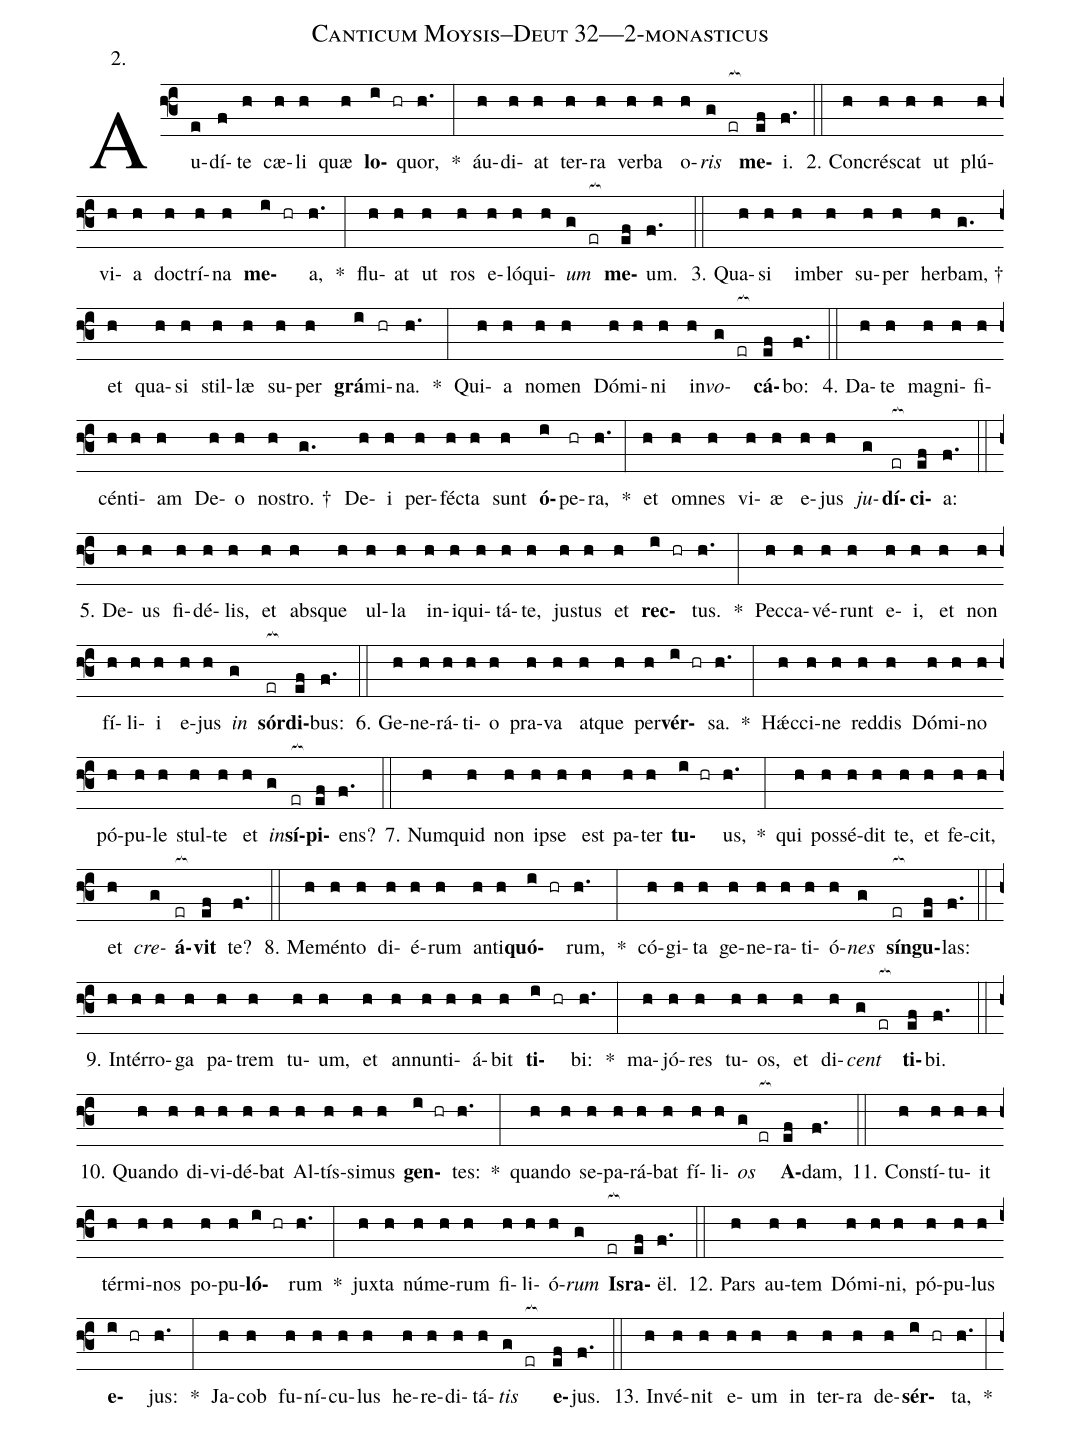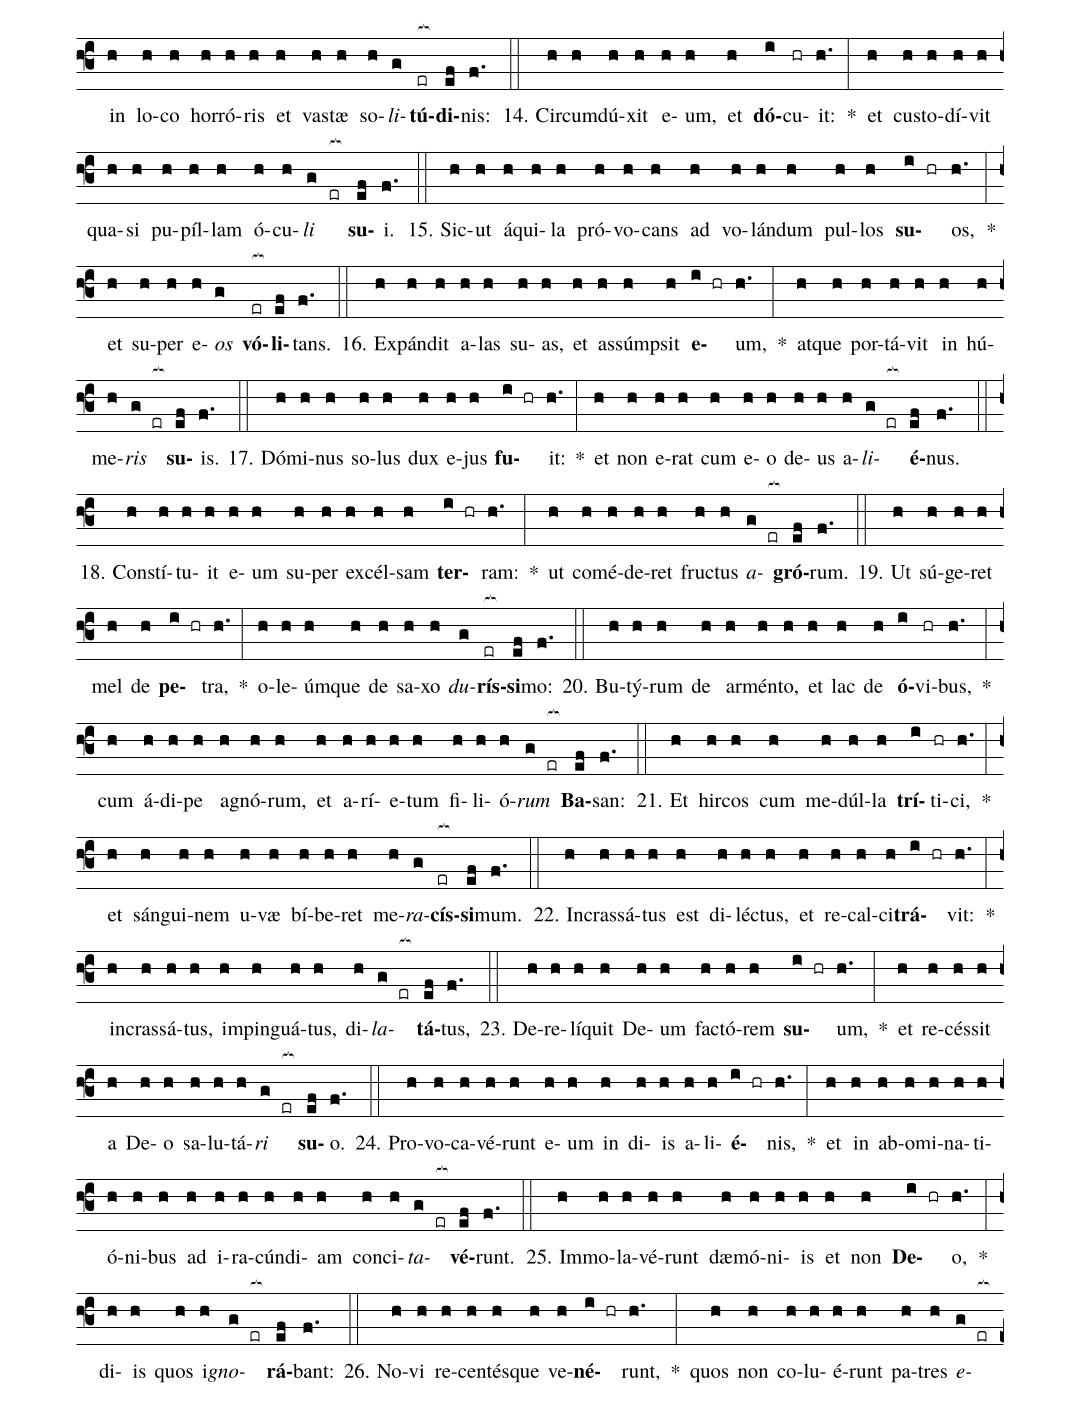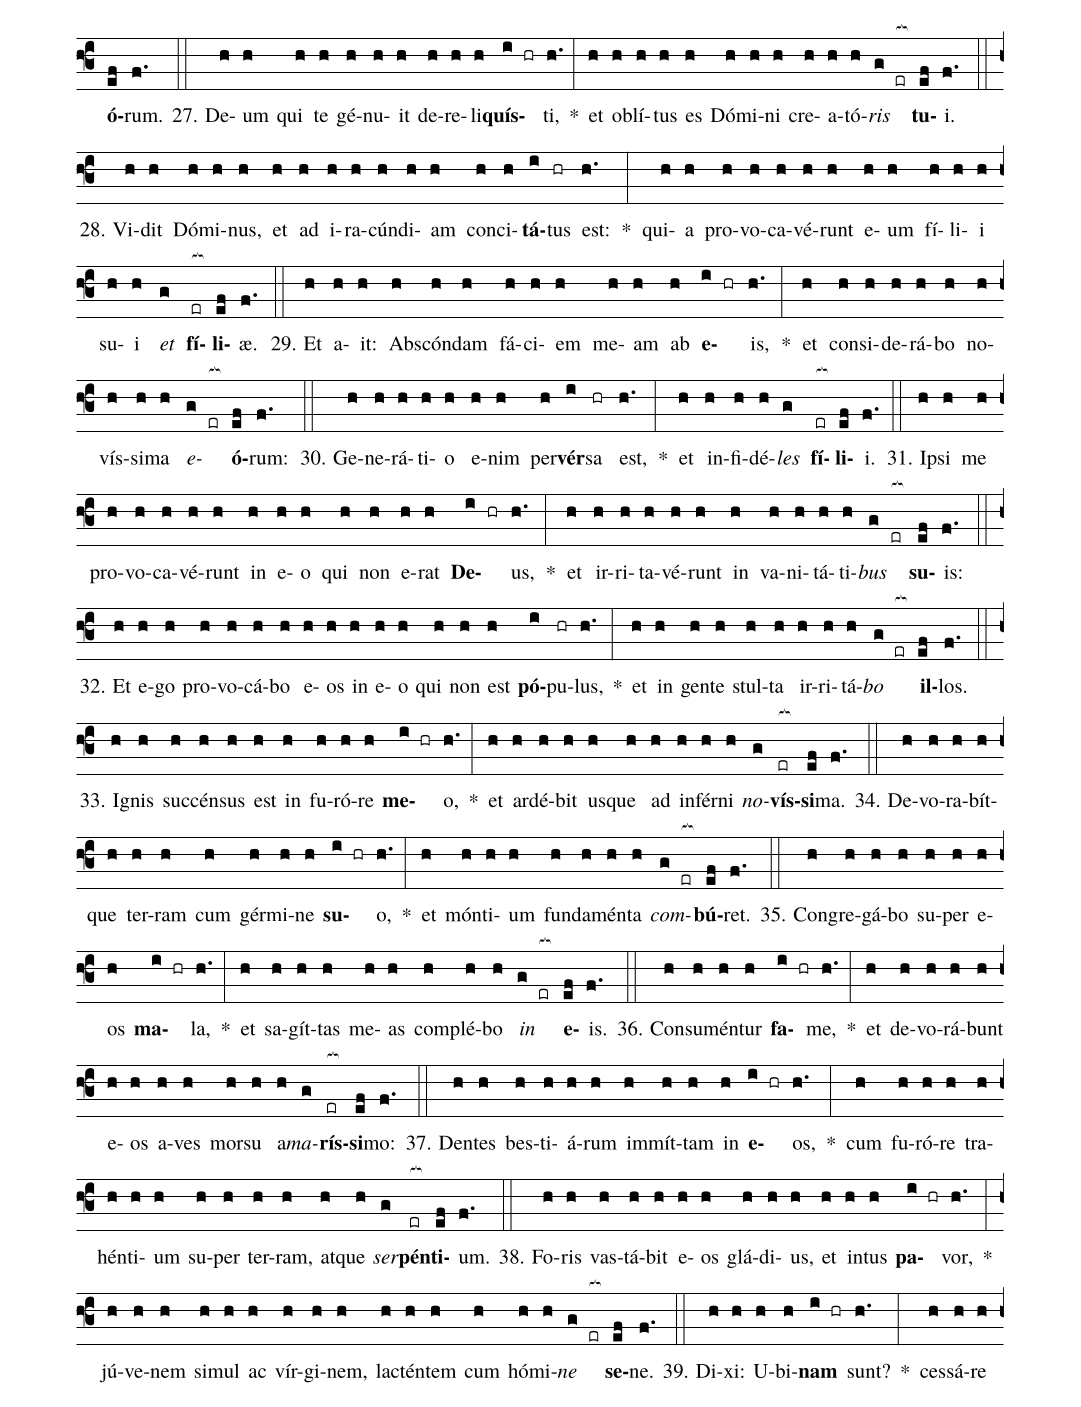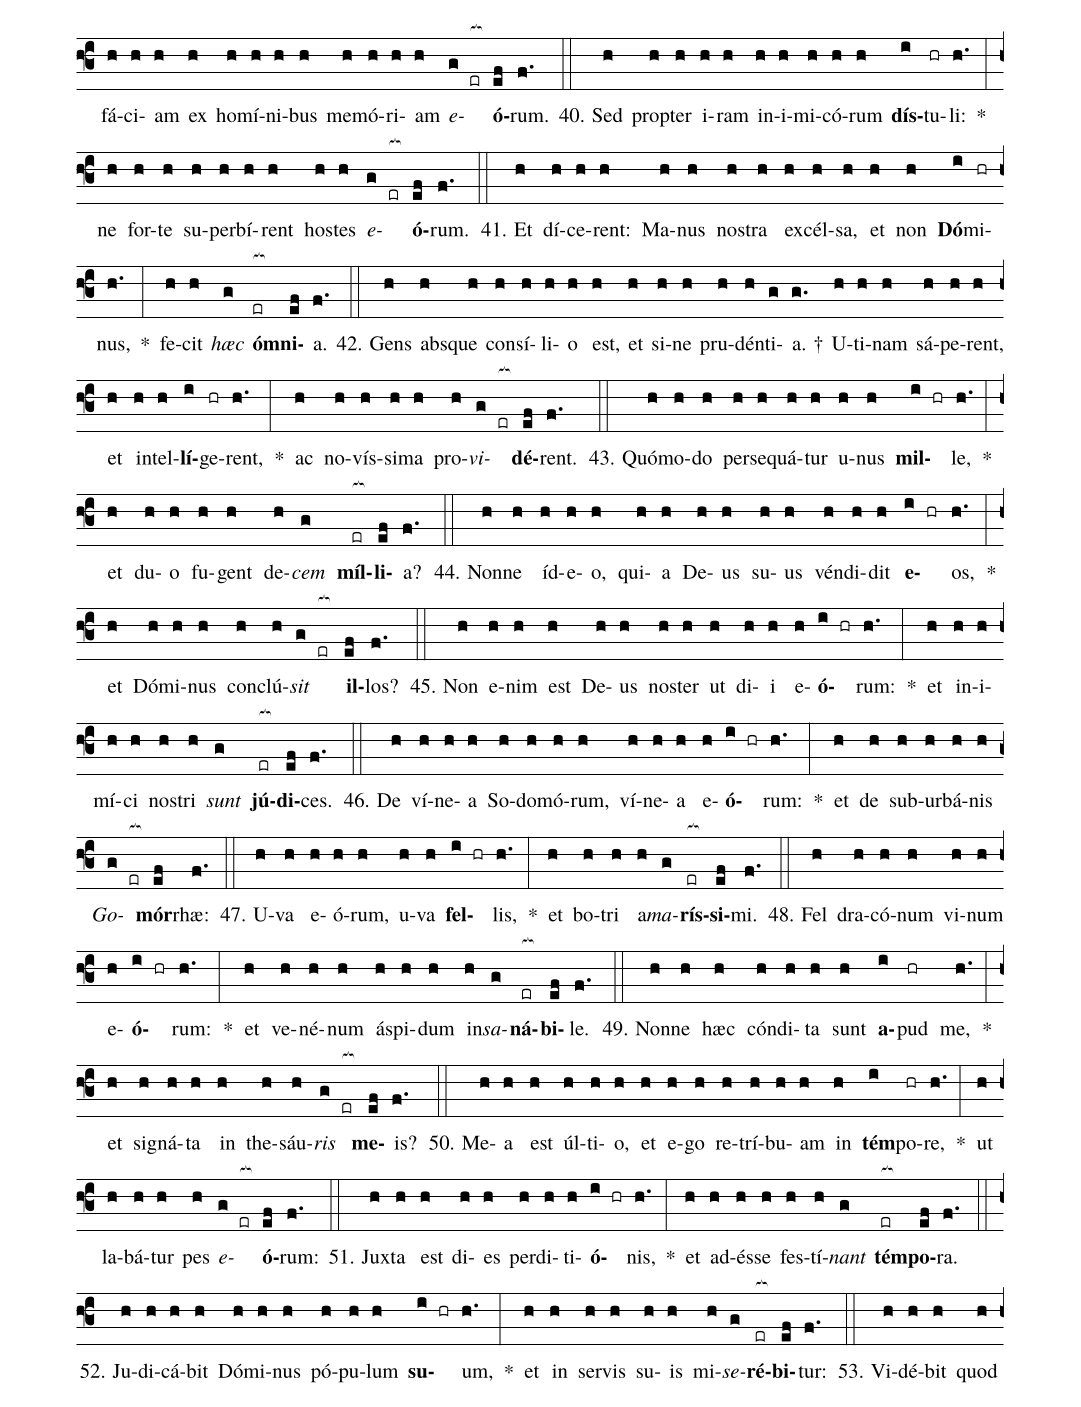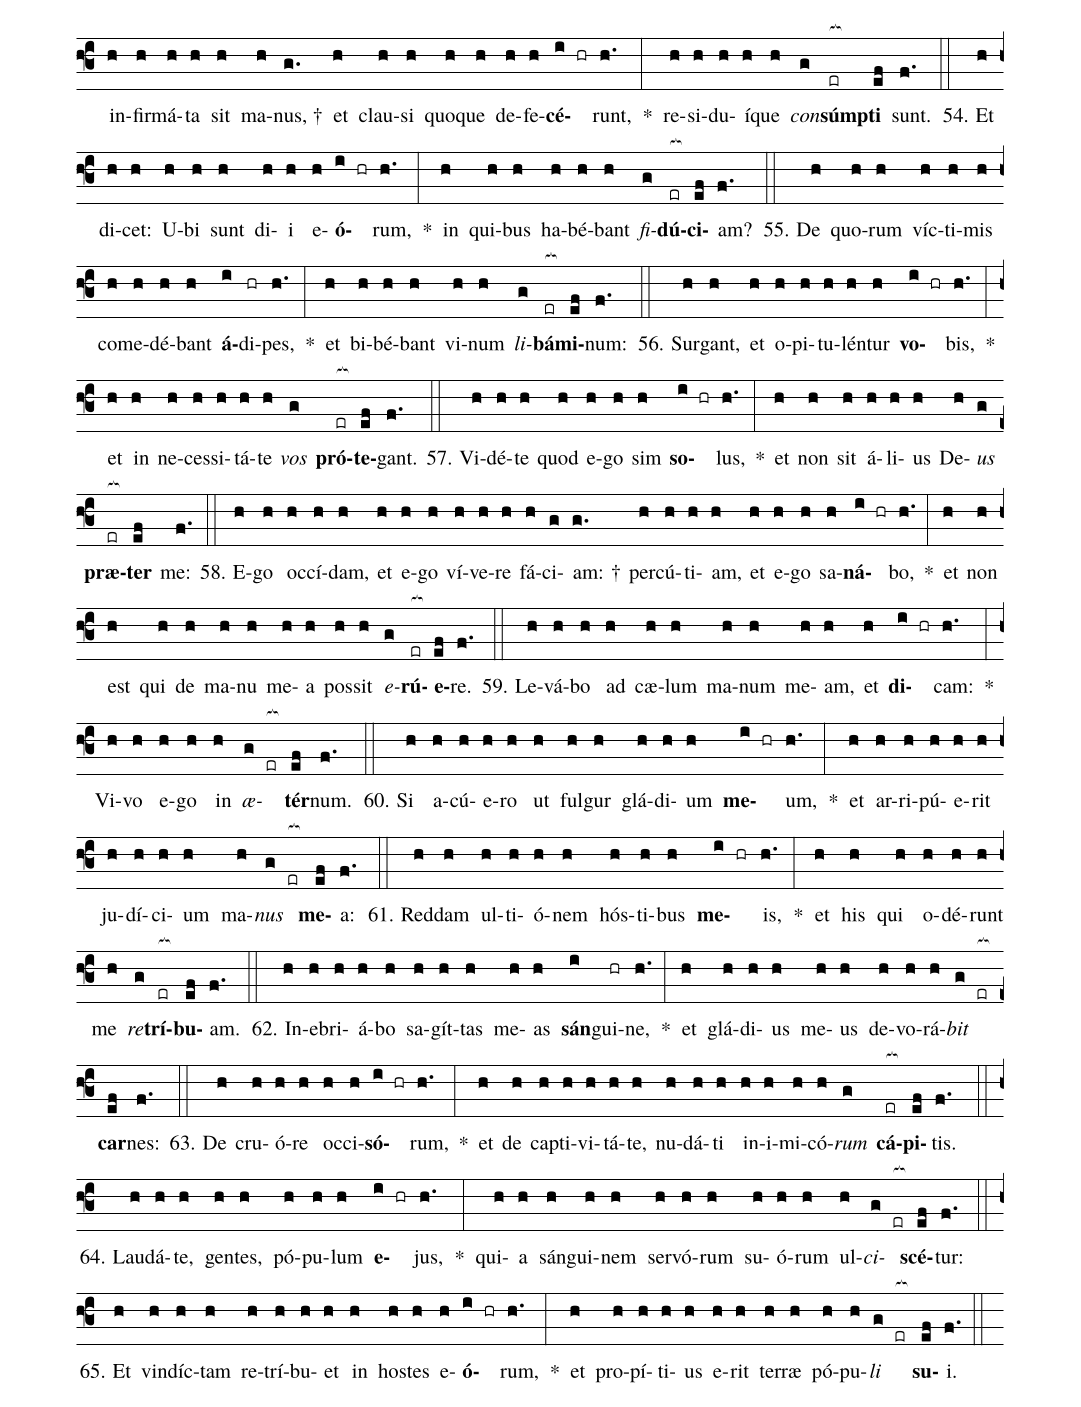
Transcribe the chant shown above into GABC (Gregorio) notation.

name: Canticum Moysis--Deut 32---2-monasticus;
annotation: 2.;
%%
(f3)Au(e)dí(f)te(h) cæ(h)li(h) quæ(h) <b>lo</b>(i hr)quor,(h.) *(:) áu(h)di(h)at(h) ter(h)ra(h) ver(h)ba(h) o(h)<i>ris</i>(g er[ocb:1{]) <b>me</b>(ef[ocb:0}])i.(f.) (::)
2. Con(h)crés(h)cat(h) ut(h) plú(h)vi(h)a(h) doc(h)trí(h)na(h) <b>me</b>(i hr)a,(h.) *(:) flu(h)at(h) ut(h) ros(h) e(h)ló(h)qui(h)<i>um</i>(g er[ocb:1{]) <b>me</b>(ef[ocb:0}])um.(f.) (::)
3. Qua(h)si(h) im(h)ber(h) su(h)per(h) her(h)bam, †(g.) et(h) qua(h)si(h) stil(h)læ(h) su(h)per(h) <b>grá</b>(i)mi(hr)na.(h.) *(:) Qui(h)a(h) no(h)men(h) Dó(h)mi(h)ni(h) in(h)<i>vo</i>(g er[ocb:1{])<b>cá</b>(ef[ocb:0}])bo:(f.) (::)
4. Da(h)te(h) ma(h)gni(h)fi(h)cén(h)ti(h)am(h) De(h)o(h) nos(h)tro. †(g.) De(h)i(h) per(h)féc(h)ta(h) sunt(h) <b>ó</b>(i)pe(hr)ra,(h.) *(:) et(h) om(h)nes(h) vi(h)æ(h) e(h)jus(h) <i>ju</i>(g)<b>dí</b>(er[ocb:1{])<b>ci</b>(ef[ocb:0}])a:(f.) (::)
5. De(h)us(h) fi(h)dé(h)lis,(h) et(h) abs(h)que(h) ul(h)la(h) in(h)i(h)qui(h)tá(h)te,(h) jus(h)tus(h) et(h) <b>rec</b>(i hr)tus.(h.) *(:) Pec(h)ca(h)vé(h)runt(h) e(h)i,(h) et(h) non(h) fí(h)li(h)i(h) e(h)jus(h) <i>in</i>(g) <b>sór</b>(er[ocb:1{])<b>di</b>(ef[ocb:0}])bus:(f.) (::)
6. Ge(h)ne(h)rá(h)ti(h)o(h) pra(h)va(h) at(h)que(h) per(h)<b>vér</b>(i hr)sa.(h.) *(:) Hǽc(h)ci(h)ne(h) red(h)dis(h) Dó(h)mi(h)no(h) pó(h)pu(h)le(h) stul(h)te(h) et(h) <i>in</i>(g)<b>sí</b>(er[ocb:1{])<b>pi</b>(ef[ocb:0}])ens?(f.) (::)
7. Num(h)quid(h) non(h) ip(h)se(h) est(h) pa(h)ter(h) <b>tu</b>(i hr)us,(h.) *(:) qui(h) pos(h)sé(h)dit(h) te,(h) et(h) fe(h)cit,(h) et(h) <i>cre</i>(g)<b>á</b>(er[ocb:1{])<b>vit</b>(ef[ocb:0}]) te?(f.) (::)
8. Me(h)mén(h)to(h) di(h)é(h)rum(h) an(h)ti(h)<b>quó</b>(i hr)rum,(h.) *(:) có(h)gi(h)ta(h) ge(h)ne(h)ra(h)ti(h)ó(h)<i>nes</i>(g) <b>sín</b>(er[ocb:1{])<b>gu</b>(ef[ocb:0}])las:(f.) (::)
9. In(h)tér(h)ro(h)ga(h) pa(h)trem(h) tu(h)um,(h) et(h) an(h)nun(h)ti(h)á(h)bit(h) <b>ti</b>(i hr)bi:(h.) *(:) ma(h)jó(h)res(h) tu(h)os,(h) et(h) di(h)<i>cent</i>(g er[ocb:1{]) <b>ti</b>(ef[ocb:0}])bi.(f.) (::)
10. Quan(h)do(h) di(h)vi(h)dé(h)bat(h) Al(h)tís(h)si(h)mus(h) <b>gen</b>(i hr)tes:(h.) *(:) quan(h)do(h) se(h)pa(h)rá(h)bat(h) fí(h)li(h)<i>os</i>(g er[ocb:1{]) <b>A</b>(ef[ocb:0}])dam,(f.) (::)
11. Con(h)stí(h)tu(h)it(h) tér(h)mi(h)nos(h) po(h)pu(h)<b>ló</b>(i hr)rum(h.) *(:) jux(h)ta(h) nú(h)me(h)rum(h) fi(h)li(h)ó(h)<i>rum</i>(g) <b>Is</b>(er[ocb:1{])<b>ra</b>(ef[ocb:0}])ël.(f.) (::)
12. Pars(h) au(h)tem(h) Dó(h)mi(h)ni,(h) pó(h)pu(h)lus(h) <b>e</b>(i hr)jus:(h.) *(:) Ja(h)cob(h) fu(h)ní(h)cu(h)lus(h) he(h)re(h)di(h)tá(h)<i>tis</i>(g er[ocb:1{]) <b>e</b>(ef[ocb:0}])jus.(f.) (::)
13. In(h)vé(h)nit(h) e(h)um(h) in(h) ter(h)ra(h) de(h)<b>sér</b>(i hr)ta,(h.) *(:) in(h) lo(h)co(h) hor(h)ró(h)ris(h) et(h) vas(h)tæ(h) so(h)<i>li</i>(g)<b>tú</b>(er[ocb:1{])<b>di</b>(ef[ocb:0}])nis:(f.) (::)
14. Cir(h)cum(h)dú(h)xit(h) e(h)um,(h) et(h) <b>dó</b>(i)cu(hr)it:(h.) *(:) et(h) cus(h)to(h)dí(h)vit(h) qua(h)si(h) pu(h)píl(h)lam(h) ó(h)cu(h)<i>li</i>(g er[ocb:1{]) <b>su</b>(ef[ocb:0}])i.(f.) (::)
15. Sic(h)ut(h) á(h)qui(h)la(h) pró(h)vo(h)cans(h) ad(h) vo(h)lán(h)dum(h) pul(h)los(h) <b>su</b>(i hr)os,(h.) *(:) et(h) su(h)per(h) e(h)<i>os</i>(g) <b>vó</b>(er[ocb:1{])<b>li</b>(ef[ocb:0}])tans.(f.) (::)
16. Ex(h)pán(h)dit(h) a(h)las(h) su(h)as,(h) et(h) as(h)súmp(h)sit(h) <b>e</b>(i hr)um,(h.) *(:) at(h)que(h) por(h)tá(h)vit(h) in(h) hú(h)me(h)<i>ris</i>(g er[ocb:1{]) <b>su</b>(ef[ocb:0}])is.(f.) (::)
17. Dó(h)mi(h)nus(h) so(h)lus(h) dux(h) e(h)jus(h) <b>fu</b>(i hr)it:(h.) *(:) et(h) non(h) e(h)rat(h) cum(h) e(h)o(h) de(h)us(h) a(h)<i>li</i>(g er[ocb:1{])<b>é</b>(ef[ocb:0}])nus.(f.) (::)
18. Con(h)stí(h)tu(h)it(h) e(h)um(h) su(h)per(h) ex(h)cél(h)sam(h) <b>ter</b>(i hr)ram:(h.) *(:) ut(h) com(h)é(h)de(h)ret(h) fruc(h)tus(h) <i>a</i>(g er[ocb:1{])<b>gró</b>(ef[ocb:0}])rum.(f.) (::)
19. Ut(h) sú(h)ge(h)ret(h) mel(h) de(h) <b>pe</b>(i hr)tra,(h.) *(:) o(h)le(h)úm(h)que(h) de(h) sa(h)xo(h) <i>du</i>(g)<b>rís</b>(er[ocb:1{])<b>si</b>(ef[ocb:0}])mo:(f.) (::)
20. Bu(h)tý(h)rum(h) de(h) ar(h)mén(h)to,(h) et(h) lac(h) de(h) <b>ó</b>(i)vi(hr)bus,(h.) *(:) cum(h) á(h)di(h)pe(h) a(h)gnó(h)rum,(h) et(h) a(h)rí(h)e(h)tum(h) fi(h)li(h)ó(h)<i>rum</i>(g er[ocb:1{]) <b>Ba</b>(ef[ocb:0}])san:(f.) (::)
21. Et(h) hir(h)cos(h) cum(h) me(h)dúl(h)la(h) <b>trí</b>(i)ti(hr)ci,(h.) *(:) et(h) sán(h)gui(h)nem(h) u(h)væ(h) bí(h)be(h)ret(h) me(h)<i>ra</i>(g)<b>cís</b>(er[ocb:1{])<b>si</b>(ef[ocb:0}])mum.(f.) (::)
22. In(h)cras(h)sá(h)tus(h) est(h) di(h)léc(h)tus,(h) et(h) re(h)cal(h)ci(h)<b>trá</b>(i hr)vit:(h.) *(:) in(h)cras(h)sá(h)tus,(h) im(h)pin(h)guá(h)tus,(h) di(h)<i>la</i>(g er[ocb:1{])<b>tá</b>(ef[ocb:0}])tus,(f.) (::)
23. De(h)re(h)lí(h)quit(h) De(h)um(h) fac(h)tó(h)rem(h) <b>su</b>(i hr)um,(h.) *(:) et(h) re(h)cés(h)sit(h) a(h) De(h)o(h) sa(h)lu(h)tá(h)<i>ri</i>(g er[ocb:1{]) <b>su</b>(ef[ocb:0}])o.(f.) (::)
24. Pro(h)vo(h)ca(h)vé(h)runt(h) e(h)um(h) in(h) di(h)is(h) a(h)li(h)<b>é</b>(i hr)nis,(h.) *(:) et(h) in(h) ab(h)o(h)mi(h)na(h)ti(h)ó(h)ni(h)bus(h) ad(h) i(h)ra(h)cún(h)di(h)am(h) con(h)ci(h)<i>ta</i>(g er[ocb:1{])<b>vé</b>(ef[ocb:0}])runt.(f.) (::)
25. Im(h)mo(h)la(h)vé(h)runt(h) dæ(h)mó(h)ni(h)is(h) et(h) non(h) <b>De</b>(i hr)o,(h.) *(:) di(h)is(h) quos(h) i(h)<i>gno</i>(g er[ocb:1{])<b>rá</b>(ef[ocb:0}])bant:(f.) (::)
26. No(h)vi(h) re(h)cen(h)tés(h)que(h) ve(h)<b>né</b>(i hr)runt,(h.) *(:) quos(h) non(h) co(h)lu(h)é(h)runt(h) pa(h)tres(h) <i>e</i>(g er[ocb:1{])<b>ó</b>(ef[ocb:0}])rum.(f.) (::)
27. De(h)um(h) qui(h) te(h) gé(h)nu(h)it(h) de(h)re(h)li(h)<b>quís</b>(i hr)ti,(h.) *(:) et(h) ob(h)lí(h)tus(h) es(h) Dó(h)mi(h)ni(h) cre(h)a(h)tó(h)<i>ris</i>(g er[ocb:1{]) <b>tu</b>(ef[ocb:0}])i.(f.) (::)
28. Vi(h)dit(h) Dó(h)mi(h)nus,(h) et(h) ad(h) i(h)ra(h)cún(h)di(h)am(h) con(h)ci(h)<b>tá</b>(i)tus(hr) est:(h.) *(:) qui(h)a(h) pro(h)vo(h)ca(h)vé(h)runt(h) e(h)um(h) fí(h)li(h)i(h) su(h)i(h) <i>et</i>(g) <b>fí</b>(er[ocb:1{])<b>li</b>(ef[ocb:0}])æ.(f.) (::)
29. Et(h) a(h)it:(h) Abs(h)cón(h)dam(h) fá(h)ci(h)em(h) me(h)am(h) ab(h) <b>e</b>(i hr)is,(h.) *(:) et(h) con(h)si(h)de(h)rá(h)bo(h) no(h)vís(h)si(h)ma(h) <i>e</i>(g er[ocb:1{])<b>ó</b>(ef[ocb:0}])rum:(f.) (::)
30. Ge(h)ne(h)rá(h)ti(h)o(h) e(h)nim(h) per(h)<b>vér</b>(i)sa(hr) est,(h.) *(:) et(h) in(h)fi(h)dé(h)<i>les</i>(g) <b>fí</b>(er[ocb:1{])<b>li</b>(ef[ocb:0}])i.(f.) (::)
31. Ip(h)si(h) me(h) pro(h)vo(h)ca(h)vé(h)runt(h) in(h) e(h)o(h) qui(h) non(h) e(h)rat(h) <b>De</b>(i hr)us,(h.) *(:) et(h) ir(h)ri(h)ta(h)vé(h)runt(h) in(h) va(h)ni(h)tá(h)ti(h)<i>bus</i>(g er[ocb:1{]) <b>su</b>(ef[ocb:0}])is:(f.) (::)
32. Et(h) e(h)go(h) pro(h)vo(h)cá(h)bo(h) e(h)os(h) in(h) e(h)o(h) qui(h) non(h) est(h) <b>pó</b>(i)pu(hr)lus,(h.) *(:) et(h) in(h) gen(h)te(h) stul(h)ta(h) ir(h)ri(h)tá(h)<i>bo</i>(g er[ocb:1{]) <b>il</b>(ef[ocb:0}])los.(f.) (::)
33. I(h)gnis(h) suc(h)cén(h)sus(h) est(h) in(h) fu(h)ró(h)re(h) <b>me</b>(i hr)o,(h.) *(:) et(h) ar(h)dé(h)bit(h) us(h)que(h) ad(h) in(h)fér(h)ni(h) <i>no</i>(g)<b>vís</b>(er[ocb:1{])<b>si</b>(ef[ocb:0}])ma.(f.) (::)
34. De(h)vo(h)ra(h)bít(h)que(h) ter(h)ram(h) cum(h) gér(h)mi(h)ne(h) <b>su</b>(i hr)o,(h.) *(:) et(h) món(h)ti(h)um(h) fun(h)da(h)mén(h)ta(h) <i>com</i>(g er[ocb:1{])<b>bú</b>(ef[ocb:0}])ret.(f.) (::)
35. Con(h)gre(h)gá(h)bo(h) su(h)per(h) e(h)os(h) <b>ma</b>(i hr)la,(h.) *(:) et(h) sa(h)gít(h)tas(h) me(h)as(h) com(h)plé(h)bo(h) <i>in</i>(g er[ocb:1{]) <b>e</b>(ef[ocb:0}])is.(f.) (::)
36. Con(h)su(h)mén(h)tur(h) <b>fa</b>(i hr)me,(h.) *(:) et(h) de(h)vo(h)rá(h)bunt(h) e(h)os(h) a(h)ves(h) mor(h)su(h) a(h)<i>ma</i>(g)<b>rís</b>(er[ocb:1{])<b>si</b>(ef[ocb:0}])mo:(f.) (::)
37. Den(h)tes(h) bes(h)ti(h)á(h)rum(h) im(h)mít(h)tam(h) in(h) <b>e</b>(i hr)os,(h.) *(:) cum(h) fu(h)ró(h)re(h) tra(h)hén(h)ti(h)um(h) su(h)per(h) ter(h)ram,(h) at(h)que(h) <i>ser</i>(g)<b>pén</b>(er[ocb:1{])<b>ti</b>(ef[ocb:0}])um.(f.) (::)
38. Fo(h)ris(h) vas(h)tá(h)bit(h) e(h)os(h) glá(h)di(h)us,(h) et(h) in(h)tus(h) <b>pa</b>(i hr)vor,(h.) *(:) jú(h)ve(h)nem(h) si(h)mul(h) ac(h) vír(h)gi(h)nem,(h) lac(h)tén(h)tem(h) cum(h) hó(h)mi(h)<i>ne</i>(g er[ocb:1{]) <b>se</b>(ef[ocb:0}])ne.(f.) (::)
39. Di(h)xi:(h) U(h)bi(h)<b>nam</b>(i hr) sunt?(h.) *(:) ces(h)sá(h)re(h) fá(h)ci(h)am(h) ex(h) ho(h)mí(h)ni(h)bus(h) me(h)mó(h)ri(h)am(h) <i>e</i>(g er[ocb:1{])<b>ó</b>(ef[ocb:0}])rum.(f.) (::)
40. Sed(h) prop(h)ter(h) i(h)ram(h) in(h)i(h)mi(h)có(h)rum(h) <b>dís</b>(i)tu(hr)li:(h.) *(:) ne(h) for(h)te(h) su(h)per(h)bí(h)rent(h) hos(h)tes(h) <i>e</i>(g er[ocb:1{])<b>ó</b>(ef[ocb:0}])rum.(f.) (::)
41. Et(h) dí(h)ce(h)rent:(h) Ma(h)nus(h) nos(h)tra(h) ex(h)cél(h)sa,(h) et(h) non(h) <b>Dó</b>(i)mi(hr)nus,(h.) *(:) fe(h)cit(h) <i>hæc</i>(g) <b>óm</b>(er[ocb:1{])<b>ni</b>(ef[ocb:0}])a.(f.) (::)
42. Gens(h) abs(h)que(h) con(h)sí(h)li(h)o(h) est,(h) et(h) si(h)ne(h) pru(h)dén(h)ti(g)a. †(g.) U(h)ti(h)nam(h) sá(h)pe(h)rent,(h) et(h) in(h)tel(h)<b>lí</b>(i)ge(hr)rent,(h.) *(:) ac(h) no(h)vís(h)si(h)ma(h) pro(h)<i>vi</i>(g er[ocb:1{])<b>dé</b>(ef[ocb:0}])rent.(f.) (::)
43. Quó(h)mo(h)do(h) per(h)se(h)quá(h)tur(h) u(h)nus(h) <b>mil</b>(i hr)le,(h.) *(:) et(h) du(h)o(h) fu(h)gent(h) de(h)<i>cem</i>(g) <b>míl</b>(er[ocb:1{])<b>li</b>(ef[ocb:0}])a?(f.) (::)
44. Non(h)ne(h) íd(h)e(h)o,(h) qui(h)a(h) De(h)us(h) su(h)us(h) vén(h)di(h)dit(h) <b>e</b>(i hr)os,(h.) *(:) et(h) Dó(h)mi(h)nus(h) con(h)clú(h)<i>sit</i>(g er[ocb:1{]) <b>il</b>(ef[ocb:0}])los?(f.) (::)
45. Non(h) e(h)nim(h) est(h) De(h)us(h) nos(h)ter(h) ut(h) di(h)i(h) e(h)<b>ó</b>(i hr)rum:(h.) *(:) et(h) in(h)i(h)mí(h)ci(h) nos(h)tri(h) <i>sunt</i>(g) <b>jú</b>(er[ocb:1{])<b>di</b>(ef[ocb:0}])ces.(f.) (::)
46. De(h) ví(h)ne(h)a(h) So(h)do(h)mó(h)rum,(h) ví(h)ne(h)a(h) e(h)<b>ó</b>(i hr)rum:(h.) *(:) et(h) de(h) sub(h)ur(h)bá(h)nis(h) <i>Go</i>(g er[ocb:1{])<b>mór</b>(ef[ocb:0}])rhæ:(f.) (::)
47. U(h)va(h) e(h)ó(h)rum,(h) u(h)va(h) <b>fel</b>(i hr)lis,(h.) *(:) et(h) bo(h)tri(h) a(h)<i>ma</i>(g)<b>rís</b>(er[ocb:1{])<b>si</b>(ef[ocb:0}])mi.(f.) (::)
48. Fel(h) dra(h)có(h)num(h) vi(h)num(h) e(h)<b>ó</b>(i hr)rum:(h.) *(:) et(h) ve(h)né(h)num(h) ás(h)pi(h)dum(h) in(h)<i>sa</i>(g)<b>ná</b>(er[ocb:1{])<b>bi</b>(ef[ocb:0}])le.(f.) (::)
49. Non(h)ne(h) hæc(h) cón(h)di(h)ta(h) sunt(h) <b>a</b>(i)pud(hr) me,(h.) *(:) et(h) si(h)gná(h)ta(h) in(h) the(h)sáu(h)<i>ris</i>(g er[ocb:1{]) <b>me</b>(ef[ocb:0}])is?(f.) (::)
50. Me(h)a(h) est(h) úl(h)ti(h)o,(h) et(h) e(h)go(h) re(h)trí(h)bu(h)am(h) in(h) <b>tém</b>(i)po(hr)re,(h.) *(:) ut(h) la(h)bá(h)tur(h) pes(h) <i>e</i>(g er[ocb:1{])<b>ó</b>(ef[ocb:0}])rum:(f.) (::)
51. Jux(h)ta(h) est(h) di(h)es(h) per(h)di(h)ti(h)<b>ó</b>(i hr)nis,(h.) *(:) et(h) ad(h)és(h)se(h) fes(h)tí(h)<i>nant</i>(g) <b>tém</b>(er[ocb:1{])<b>po</b>(ef[ocb:0}])ra.(f.) (::)
52. Ju(h)di(h)cá(h)bit(h) Dó(h)mi(h)nus(h) pó(h)pu(h)lum(h) <b>su</b>(i hr)um,(h.) *(:) et(h) in(h) ser(h)vis(h) su(h)is(h) mi(h)<i>se</i>(g)<b>ré</b>(er[ocb:1{])<b>bi</b>(ef[ocb:0}])tur:(f.) (::)
53. Vi(h)dé(h)bit(h) quod(h) in(h)fir(h)má(h)ta(h) sit(h) ma(h)nus, †(g.) et(h) clau(h)si(h) quo(h)que(h) de(h)fe(h)<b>cé</b>(i hr)runt,(h.) *(:) re(h)si(h)du(h)í(h)que(h) <i>con</i>(g)<b>súmp</b>(er[ocb:1{])<b>ti</b>(ef[ocb:0}]) sunt.(f.) (::)
54. Et(h) di(h)cet:(h) U(h)bi(h) sunt(h) di(h)i(h) e(h)<b>ó</b>(i hr)rum,(h.) *(:) in(h) qui(h)bus(h) ha(h)bé(h)bant(h) <i>fi</i>(g)<b>dú</b>(er[ocb:1{])<b>ci</b>(ef[ocb:0}])am?(f.) (::)
55. De(h) quo(h)rum(h) víc(h)ti(h)mis(h) com(h)e(h)dé(h)bant(h) <b>á</b>(i)di(hr)pes,(h.) *(:) et(h) bi(h)bé(h)bant(h) vi(h)num(h) <i>li</i>(g)<b>bá</b>(er[ocb:1{])<b>mi</b>(ef[ocb:0}])num:(f.) (::)
56. Sur(h)gant,(h) et(h) o(h)pi(h)tu(h)lén(h)tur(h) <b>vo</b>(i hr)bis,(h.) *(:) et(h) in(h) ne(h)ces(h)si(h)tá(h)te(h) <i>vos</i>(g) <b>pró</b>(er[ocb:1{])<b>te</b>(ef[ocb:0}])gant.(f.) (::)
57. Vi(h)dé(h)te(h) quod(h) e(h)go(h) sim(h) <b>so</b>(i hr)lus,(h.) *(:) et(h) non(h) sit(h) á(h)li(h)us(h) De(h)<i>us</i>(g) <b>præ</b>(er[ocb:1{])<b>ter</b>(ef[ocb:0}]) me:(f.) (::)
58. E(h)go(h) oc(h)cí(h)dam,(h) et(h) e(h)go(h) ví(h)ve(h)re(h) fá(h)ci(g)am: †(g.) per(h)cú(h)ti(h)am,(h) et(h) e(h)go(h) sa(h)<b>ná</b>(i hr)bo,(h.) *(:) et(h) non(h) est(h) qui(h) de(h) ma(h)nu(h) me(h)a(h) pos(h)sit(h) <i>e</i>(g)<b>rú</b>(er[ocb:1{])<b>e</b>(ef[ocb:0}])re.(f.) (::)
59. Le(h)vá(h)bo(h) ad(h) cæ(h)lum(h) ma(h)num(h) me(h)am,(h) et(h) <b>di</b>(i hr)cam:(h.) *(:) Vi(h)vo(h) e(h)go(h) in(h) <i>æ</i>(g er[ocb:1{])<b>tér</b>(ef[ocb:0}])num.(f.) (::)
60. Si(h) a(h)cú(h)e(h)ro(h) ut(h) ful(h)gur(h) glá(h)di(h)um(h) <b>me</b>(i hr)um,(h.) *(:) et(h) ar(h)ri(h)pú(h)e(h)rit(h) ju(h)dí(h)ci(h)um(h) ma(h)<i>nus</i>(g er[ocb:1{]) <b>me</b>(ef[ocb:0}])a:(f.) (::)
61. Red(h)dam(h) ul(h)ti(h)ó(h)nem(h) hós(h)ti(h)bus(h) <b>me</b>(i hr)is,(h.) *(:) et(h) his(h) qui(h) o(h)dé(h)runt(h) me(h) <i>re</i>(g)<b>trí</b>(er[ocb:1{])<b>bu</b>(ef[ocb:0}])am.(f.) (::)
62. In(h)e(h)bri(h)á(h)bo(h) sa(h)gít(h)tas(h) me(h)as(h) <b>sán</b>(i)gui(hr)ne,(h.) *(:) et(h) glá(h)di(h)us(h) me(h)us(h) de(h)vo(h)rá(h)<i>bit</i>(g er[ocb:1{]) <b>car</b>(ef[ocb:0}])nes:(f.) (::)
63. De(h) cru(h)ó(h)re(h) oc(h)ci(h)<b>só</b>(i hr)rum,(h.) *(:) et(h) de(h) cap(h)ti(h)vi(h)tá(h)te,(h) nu(h)dá(h)ti(h) in(h)i(h)mi(h)có(h)<i>rum</i>(g) <b>cá</b>(er[ocb:1{])<b>pi</b>(ef[ocb:0}])tis.(f.) (::)
64. Lau(h)dá(h)te,(h) gen(h)tes,(h) pó(h)pu(h)lum(h) <b>e</b>(i hr)jus,(h.) *(:) qui(h)a(h) sán(h)gui(h)nem(h) ser(h)vó(h)rum(h) su(h)ó(h)rum(h) ul(h)<i>ci</i>(g er[ocb:1{])<b>scé</b>(ef[ocb:0}])tur:(f.) (::)
65. Et(h) vin(h)díc(h)tam(h) re(h)trí(h)bu(h)et(h) in(h) hos(h)tes(h) e(h)<b>ó</b>(i hr)rum,(h.) *(:) et(h) pro(h)pí(h)ti(h)us(h) e(h)rit(h) ter(h)ræ(h) pó(h)pu(h)<i>li</i>(g er[ocb:1{]) <b>su</b>(ef[ocb:0}])i.(f.) (::)
